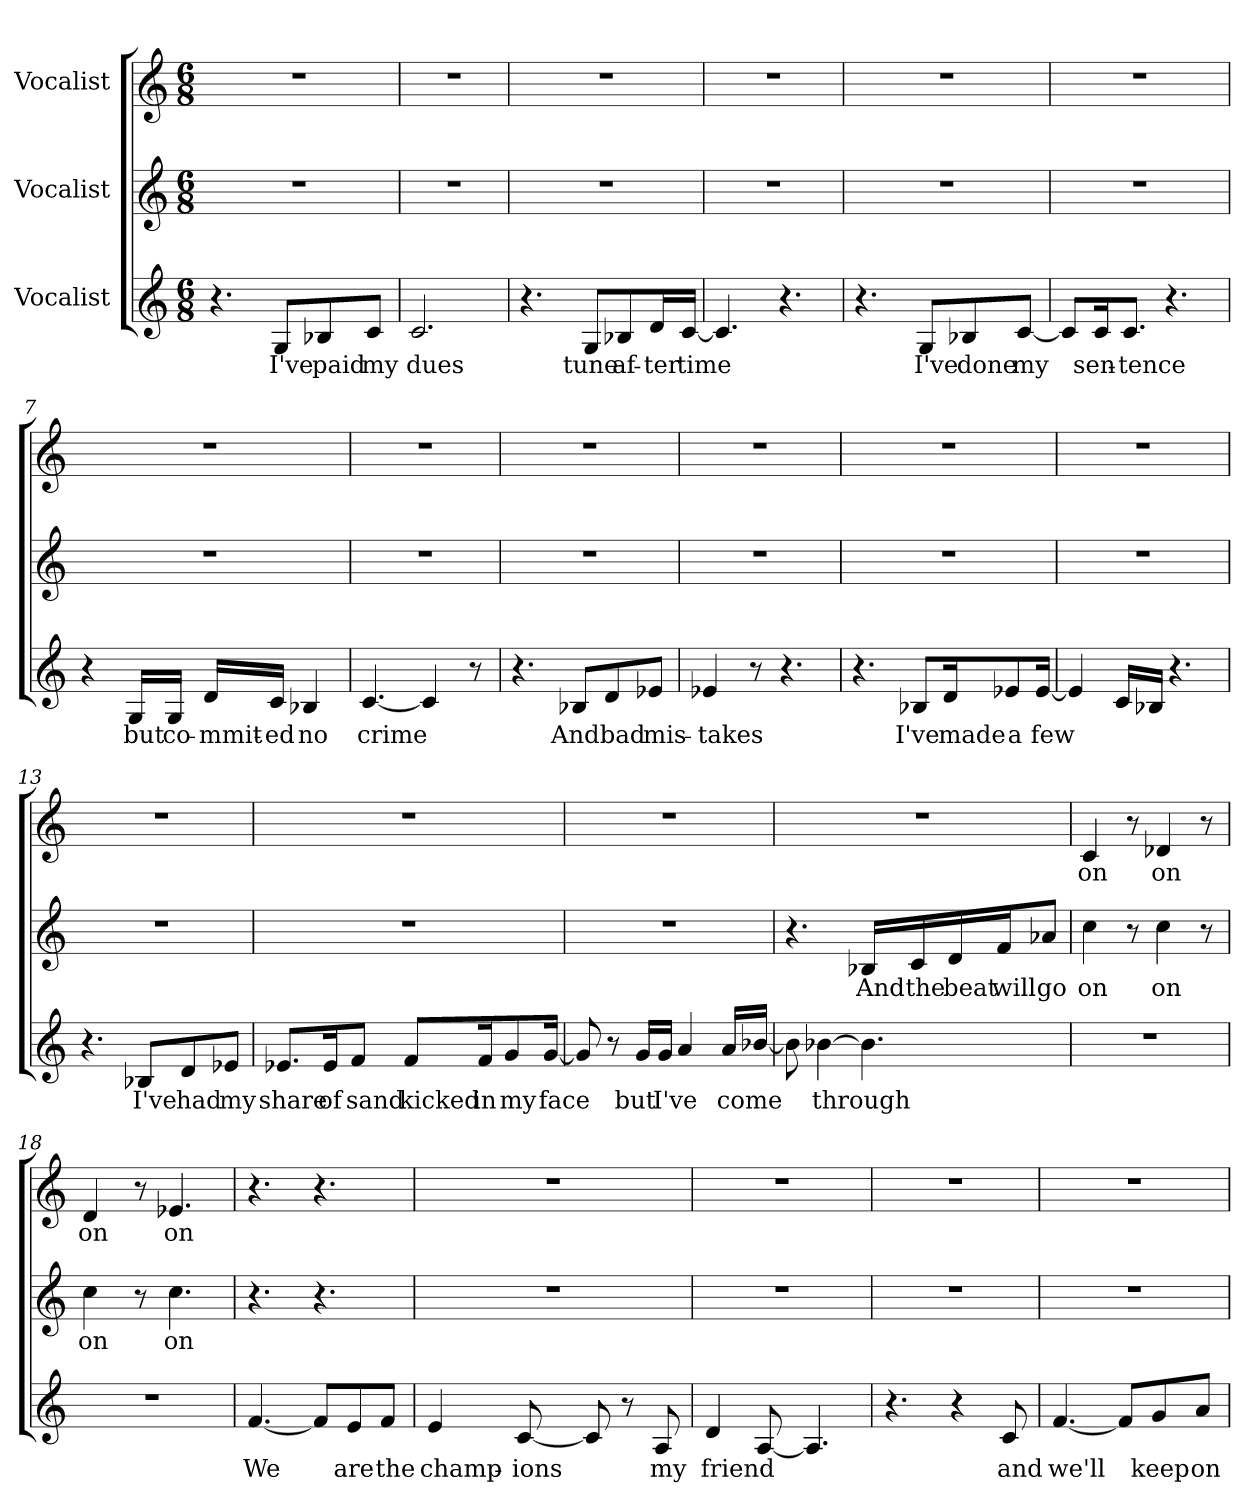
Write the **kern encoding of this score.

**kern	**text	**kern	**text	**kern	**text
*part3	*part3	*part2	*part2	*part1	*part1
*staff3	*staff3	*staff2	*staff2	*staff1	*staff1
*I"Vocalist	*	*I"Vocalist	*	*I"Vocalist	*
*clefG2	*	*clefG2	*	*clefG2	*
*M6/8	*	*M6/8	*	*M6/8	*
=1	=1	=1	=1	=1	=1
*clefG2	*	*clefG2	*	*clefG2	*
*M6/8	*	*M6/8	*	*M6/8	*
4.r	.	2.r	.	2.r	.
8G/L	I've	.	.	.	.
8B-X/	paid	.	.	.	.
8c/J	my	.	.	.	.
=2	=2	=2	=2	=2	=2
2.c	dues	2.r	.	2.r	.
=3	=3	=3	=3	=3	=3
4.r	.	2.r	.	2.r	.
8G/L	tune	.	.	.	.
8B-X/	af-	.	.	.	.
16d/L	-ter	.	.	.	.
[16c/JJ	time	.	.	.	.
=4	=4	=4	=4	=4	=4
4.c]	_	2.r	.	2.r	.
4.r	.	.	.	.	.
=5	=5	=5	=5	=5	=5
4.r	.	2.r	.	2.r	.
8G/L	I've	.	.	.	.
8B-X/	done	.	.	.	.
[8c/J	my	.	.	.	.
=6	=6	=6	=6	=6	=6
8c/L]	_	2.r	.	2.r	.
16c/K	sen-	.	.	.	.
8.c/J	-tence	.	.	.	.
4.r	.	.	.	.	.
=7	=7	=7	=7	=7	=7
4r	.	2.r	.	2.r	.
16G/LL	but	.	.	.	.
16G/JJ	co-	.	.	.	.
16d/LL	-mmit-	.	.	.	.
16c/JJ	-ed	.	.	.	.
4B-X	no	.	.	.	.
=8	=8	=8	=8	=8	=8
[4.c	crime	2.r	.	2.r	.
4c]	_	.	.	.	.
8r	.	.	.	.	.
=9	=9	=9	=9	=9	=9
4.r	.	2.r	.	2.r	.
8B-X/L	And	.	.	.	.
8d/	bad	.	.	.	.
8e-X/J	mis-	.	.	.	.
=10	=10	=10	=10	=10	=10
4e-X	-takes	2.r	.	2.r	.
8r	.	.	.	.	.
4.r	.	.	.	.	.
=11	=11	=11	=11	=11	=11
4.r	.	2.r	.	2.r	.
8B-X/L	I've	.	.	.	.
16d/K	made	.	.	.	.
8e-X/	a	.	.	.	.
[16e-/Jk	few	.	.	.	.
=12	=12	=12	=12	=12	=12
4e-]	_	2.r	.	2.r	.
16c/LL	_	.	.	.	.
16B-X/JJ	_	.	.	.	.
4.r	.	.	.	.	.
=13	=13	=13	=13	=13	=13
4.r	.	2.r	.	2.r	.
8B-X/L	I've	.	.	.	.
8d/	had	.	.	.	.
8e-X/J	my	.	.	.	.
=14	=14	=14	=14	=14	=14
8.e-X/L	share	2.r	.	2.r	.
16e-/K	of	.	.	.	.
8f/J	sand	.	.	.	.
8f/L	kicked	.	.	.	.
16f/K	in	.	.	.	.
8g/	my	.	.	.	.
[16g/Jk	face	.	.	.	.
=15	=15	=15	=15	=15	=15
8g]	_	2.r	.	2.r	.
8r	.	.	.	.	.
16g/LL	but	.	.	.	.
16g/JJ	I've	.	.	.	.
4a	_	.	.	.	.
16a/LL	come	.	.	.	.
[16b-X/JJ	_	.	.	.	.
=16	=16	=16	=16	=16	=16
8b-]	_	4.r	.	2.r	.
[4b-X	through	.	.	.	.
4.b-]	_	16B-X/LL	And	.	.
.	.	16c/	the	.	.
.	.	16d/	beat	.	.
.	.	16f/J	will	.	.
.	.	8a-X/J	go	.	.
=17	=17	=17	=17	=17	=17
2.r	.	4cc	on	4c	on
.	.	8r	.	8r	.
.	.	4cc	on	4d-X	on
.	.	8r	.	8r	.
=18	=18	=18	=18	=18	=18
2.r	.	4cc	on	4d	on
.	.	8r	.	8r	.
.	.	4.cc	on	4.e-X	on
=19	=19	=19	=19	=19	=19
[4.f	We	4.r	.	4.r	.
8f/L]	_	4.r	.	4.r	.
8e/	are	.	.	.	.
8f/J	the	.	.	.	.
=20	=20	=20	=20	=20	=20
4e	champ-	2.r	.	2.r	.
[8c	-ions	.	.	.	.
8c]	_	.	.	.	.
8r	.	.	.	.	.
8A	my	.	.	.	.
=21	=21	=21	=21	=21	=21
4d	friend	2.r	.	2.r	.
[8A	_	.	.	.	.
4.A]	_	.	.	.	.
=22	=22	=22	=22	=22	=22
4.r	.	2.r	.	2.r	.
4r	.	.	.	.	.
8c	and	.	.	.	.
=23	=23	=23	=23	=23	=23
[4.f	we'll	2.r	.	2.r	.
8f/L]	_	.	.	.	.
8g/	keep	.	.	.	.
8a/J	on	.	.	.	.
=	=	=	=	=	=
*-	*-	*-	*-	*-	*-
